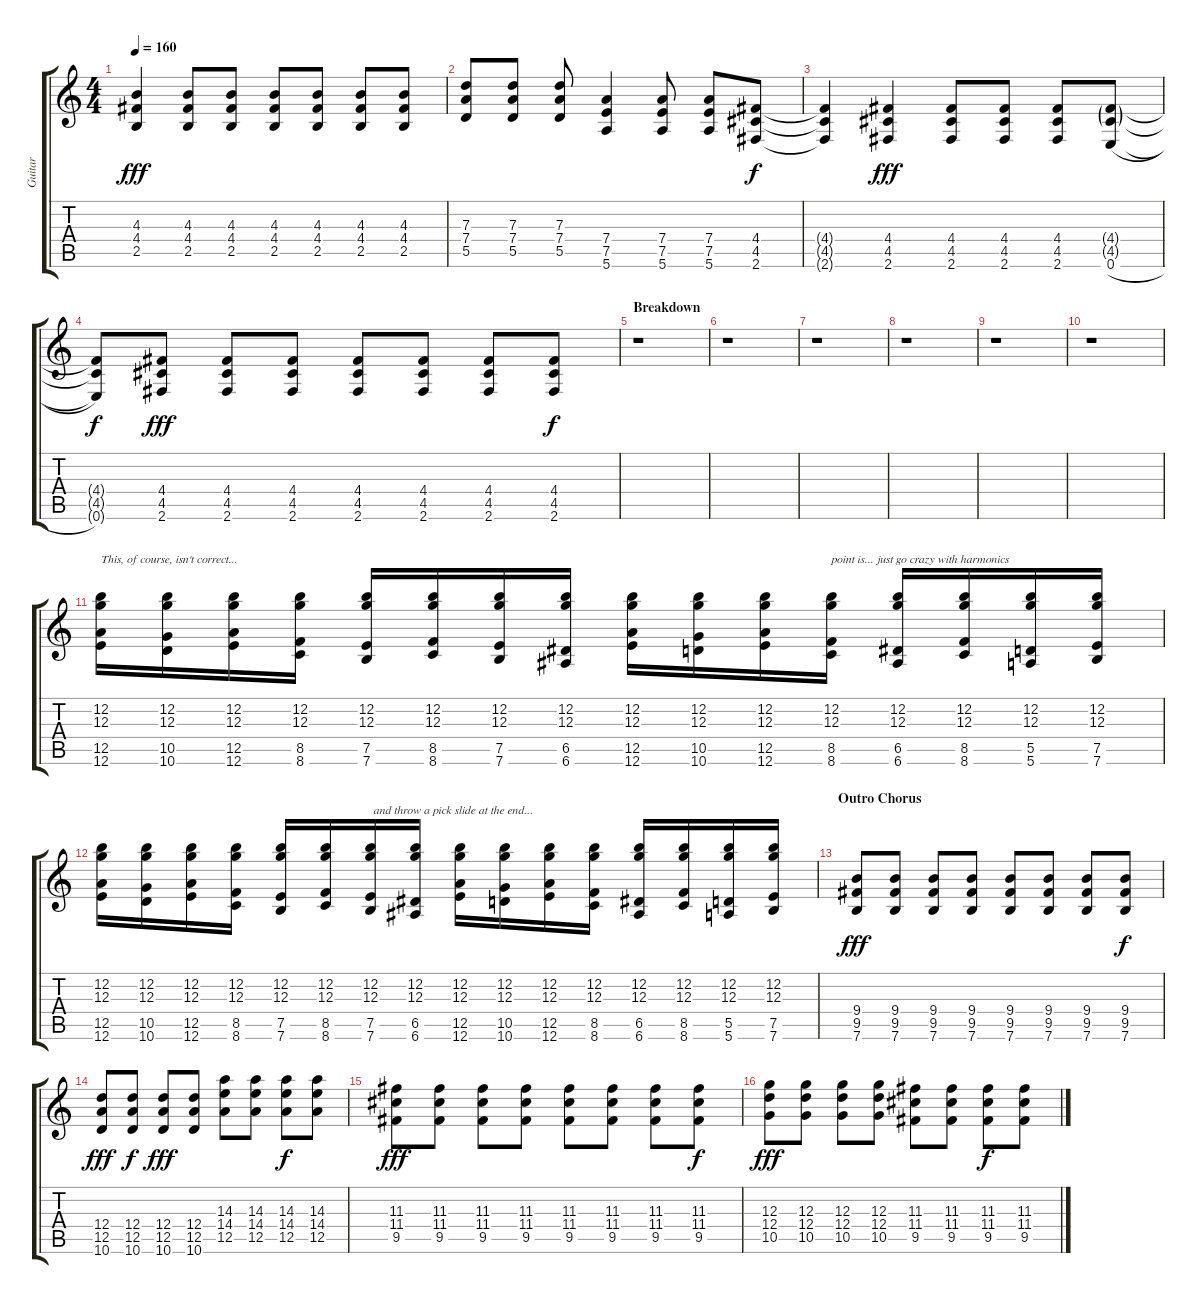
\track ("Guitar" "Guitar") {instrument distortionguitar}
\staff {score tabs}
\tuning (E4 B3 G3 D3 A2 E2) {hide}
\ts (4 4)
\tempo 160
\clef g2
\ks c
(4.3 4.4 2.5).4{dy fff} (4.3 4.4 2.5).8 (4.3 4.4 2.5).8 (4.3 4.4 2.5).8 (4.3 4.4 2.5).8 (4.3 4.4 2.5).8 (4.3 4.4 2.5).8 |
(7.3 7.4 5.5).8 (7.3 7.4 5.5).8 (7.3 7.4 5.5).8 (7.4 7.5 5.6).4 (7.4 7.5 5.6).8 (7.4 7.5 5.6).8 (4.4 4.5 2.6).8{dy f} |
(4.4{t} 4.5{t} 2.6{t}).4 (4.4 4.5 2.6).4{dy fff} (4.4 4.5 2.6).8 (4.4 4.5 2.6).8 (4.4 4.5 2.6).8 (4.4{g} 4.5{g} 0.6{h}).8 |
(4.4{t} 4.5{t} 0.6{t}).8{dy f} (4.4 4.5 2.6).8{dy fff} (4.4 4.5 2.6).8 (4.4 4.5 2.6).8 (4.4 4.5 2.6).8 (4.4 4.5 2.6).8 (4.4 4.5 2.6).8 (4.4 4.5 2.6).8{dy f} |
\section ("" "Breakdown")
r.1 |
r.1 |
r.1 |
r.1 |
r.1 |
r.1 |
(12.2 12.3 12.5 12.6).16{txt "This, of course, isn't correct..." instrument guitarharmonics} (12.2 12.3 10.5 10.6).16 (12.2 12.3 12.5 12.6).16 (12.2 12.3 8.5 8.6).16 (12.2 12.3 7.5 7.6).16 (12.2 12.3 8.5 8.6).16 (12.2 12.3 7.5 7.6).16 (12.2 12.3 6.5 6.6).16 (12.2 12.3 12.5 12.6).16 (12.2 12.3 10.5 10.6).16 (12.2 12.3 12.5 12.6).16 (12.2 12.3 8.5 8.6).16{txt "point is... just go crazy with harmonics"} (12.2 12.3 6.5 6.6).16 (12.2 12.3 8.5 8.6).16 (12.2 12.3 5.5 5.6).16 (12.2 12.3 7.5 7.6).16 |
(12.2 12.3 12.5 12.6).16 (12.2 12.3 10.5 10.6).16 (12.2 12.3 12.5 12.6).16 (12.2 12.3 8.5 8.6).16 (12.2 12.3 7.5 7.6).16 (12.2 12.3 8.5 8.6).16 (12.2 12.3 7.5 7.6).16{txt " and throw a pick slide at the end..."} (12.2 12.3 6.5 6.6).16 (12.2 12.3 12.5 12.6).16 (12.2 12.3 10.5 10.6).16 (12.2 12.3 12.5 12.6).16 (12.2 12.3 8.5 8.6).16 (12.2 12.3 6.5 6.6).16 (12.2 12.3 8.5 8.6).16 (12.2 12.3 5.5 5.6).16 (12.2 12.3 7.5 7.6).16 |
\section ("" "Outro Chorus")
(9.4 9.5 7.6).8{dy fff instrument distortionguitar} (9.4 9.5 7.6).8 (9.4 9.5 7.6).8 (9.4 9.5 7.6).8 (9.4 9.5 7.6).8 (9.4 9.5 7.6).8 (9.4 9.5 7.6).8 (9.4 9.5 7.6).8{dy f} |
(12.4 12.5 10.6).8{dy fff} (12.4 12.5 10.6).8{dy f} (12.4 12.5 10.6).8{dy fff} (12.4 12.5 10.6).8 (14.3 14.4 12.5).8 (14.3 14.4 12.5).8 (14.3 14.4 12.5).8{dy f} (14.3 14.4 12.5).8 |
(11.3 11.4 9.5).8{dy fff} (11.3 11.4 9.5).8 (11.3 11.4 9.5).8 (11.3 11.4 9.5).8 (11.3 11.4 9.5).8 (11.3 11.4 9.5).8 (11.3 11.4 9.5).8 (11.3 11.4 9.5).8{dy f} |
(12.3 12.4 10.5).8{dy fff} (12.3 12.4 10.5).8 (12.3 12.4 10.5).8 (12.3 12.4 10.5).8 (11.3 11.4 9.5).8 (11.3 11.4 9.5).8 (11.3 11.4 9.5).8{dy f} (11.3 11.4 9.5).8
